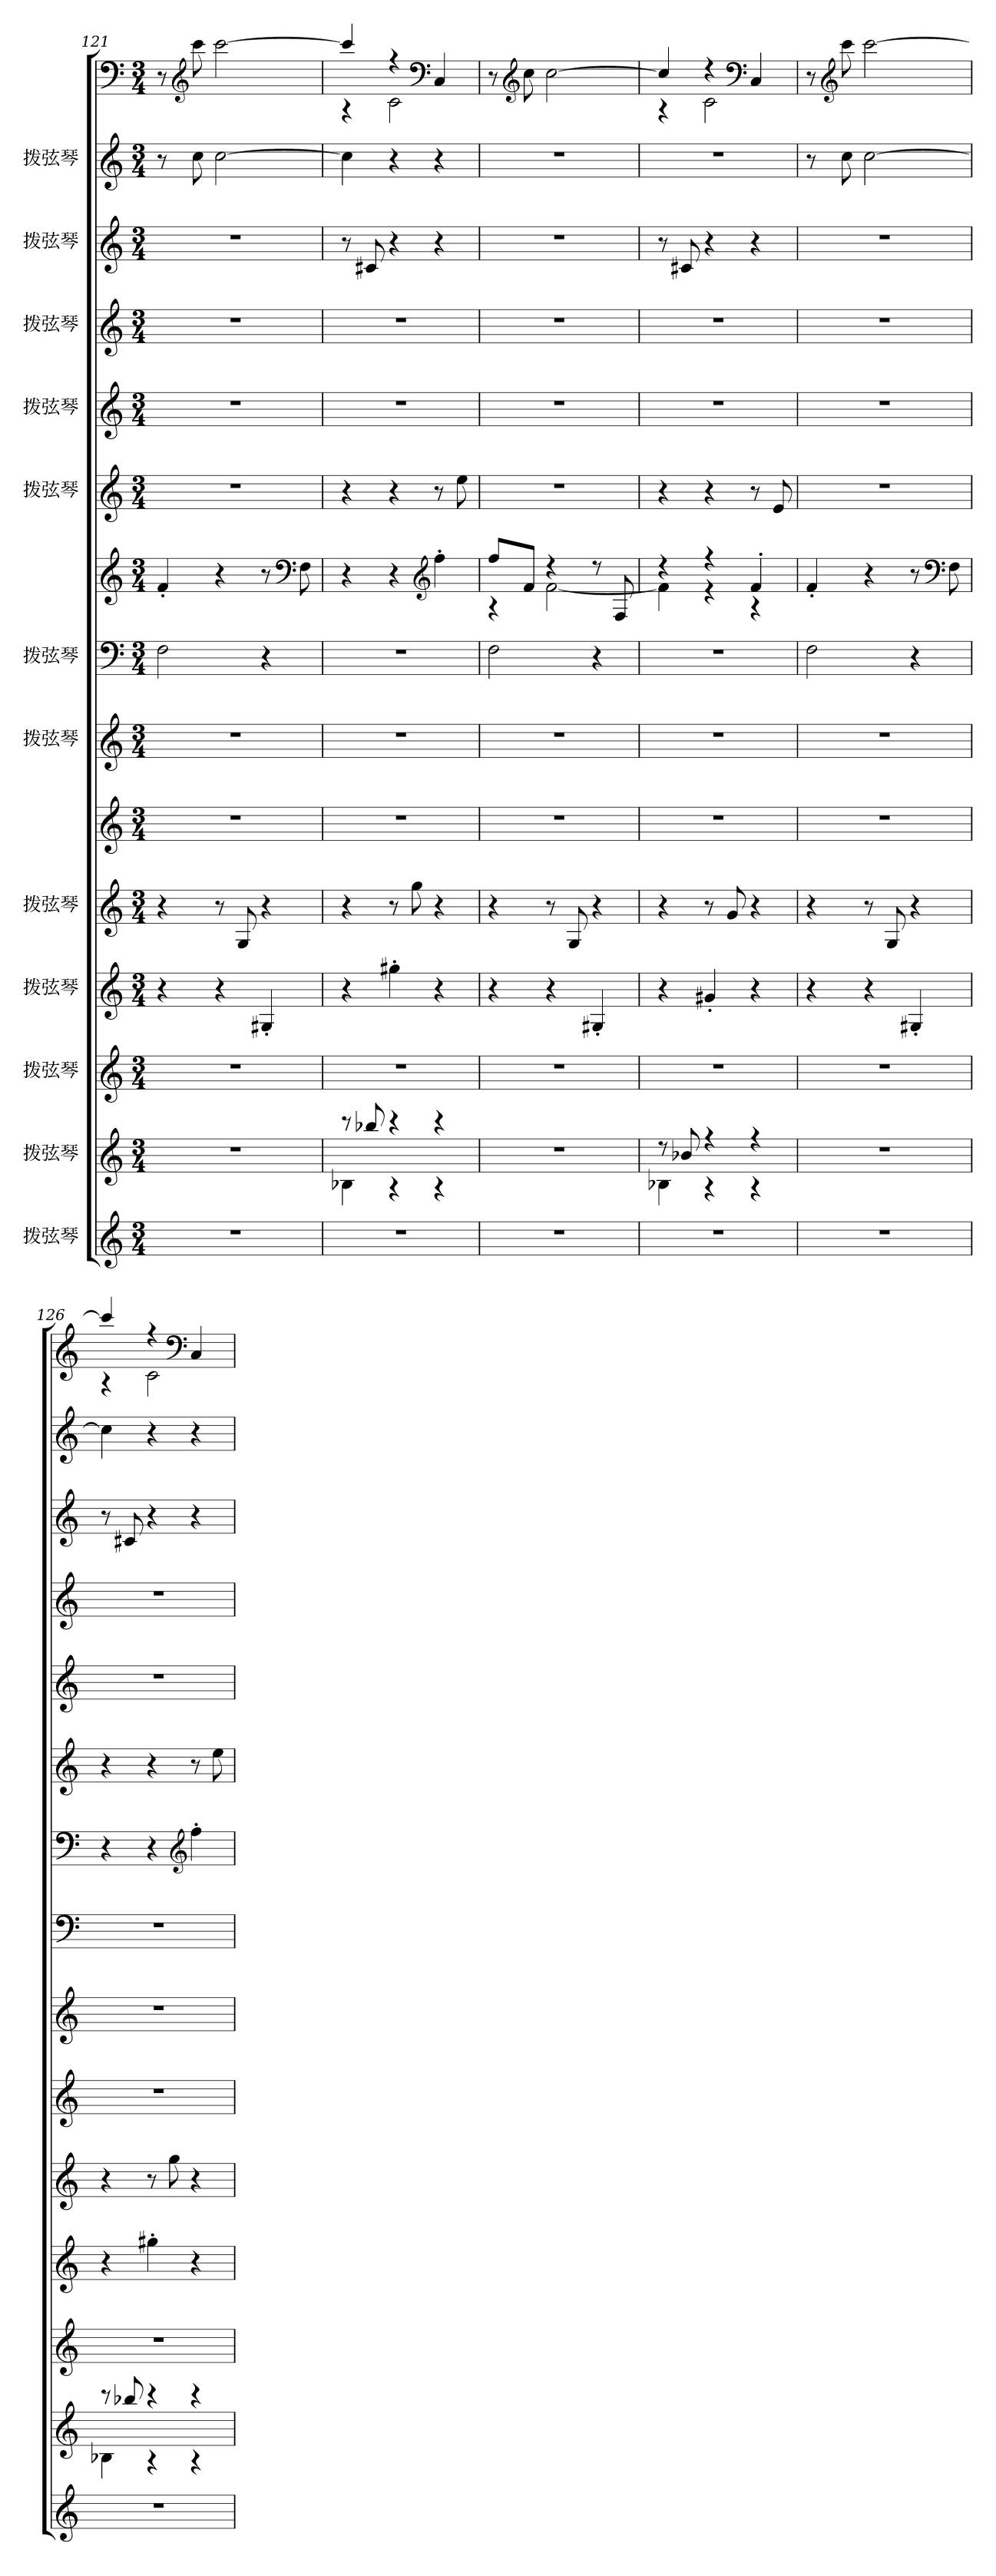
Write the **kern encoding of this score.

**kern	**kern	**kern	**kern	**kern	**kern	**kern	**kern	**kern	**kern	**kern	**kern	**kern	**kern	**kern
*part12	*part11	*part10	*part9	*part8	*part8	*part7	*part6	*part6	*part5	*part4	*part3	*part2	*part1	*part1
*staff15	*staff14	*staff13	*staff12	*staff11	*staff10	*staff9	*staff8	*staff7	*staff6	*staff5	*staff4	*staff3	*staff2	*staff1
*I"拨弦琴	*I"拨弦琴	*I"拨弦琴	*I"拨弦琴	*I"拨弦琴	*	*I"拨弦琴	*I"拨弦琴	*	*I"拨弦琴	*I"拨弦琴	*I"拨弦琴	*I"拨弦琴	*I"拨弦琴	*
*clefG2	*clefG2	*clefG2	*clefG2	*clefG2	*clefG2	*clefG2	*clefF4	*clefG2	*clefG2	*clefG2	*clefG2	*clefG2	*clefG2	*clefF4
*k[]	*k[]	*k[]	*k[]	*k[]	*k[]	*k[]	*k[]	*k[]	*k[]	*k[]	*k[]	*k[]	*k[]	*k[]
*M3/4	*M3/4	*M3/4	*M3/4	*M3/4	*M3/4	*M3/4	*M3/4	*M3/4	*M3/4	*M3/4	*M3/4	*M3/4	*M3/4	*M3/4
=121	=121	=121	=121	=121	=121	=121	=121	=121	=121	=121	=121	=121	=121	=121
2.r	2.r	2.r	4r	4r	2.r	2.r	2F\	4f'/	2.r	2.r	2.r	2.r	8r	8r
*	*	*	*	*	*	*	*	*	*	*	*	*	*	*clefG2
.	.	.	.	.	.	.	.	.	.	.	.	.	8cc\	8ccc\
.	.	.	4r	8r	.	.	.	4r	.	.	.	.	[2cc\	[2ccc\
.	.	.	.	8G/	.	.	.	.	.	.	.	.	.	.
.	.	.	4G#X'/	4r	.	.	4r	8r	.	.	.	.	.	.
*	*	*	*	*	*	*	*	*clefF4	*	*	*	*	*	*
.	.	.	.	.	.	.	.	8F\	.	.	.	.	.	.
=122	=122	=122	=122	=122	=122	=122	=122	=122	=122	=122	=122	=122	=122	=122
*	*^	*	*	*	*	*	*	*	*	*	*	*	*	*^
2.r	8r	4B-X\	2.r	4r	4r	2.r	2.r	2.r	4r	4r	2.r	2.r	8r	4cc\]	4ccc/]	4r
.	8bb-X/	.	.	.	.	.	.	.	.	.	.	.	8c#X/	.	.	.
.	4r	4r	.	4gg#X'\	8r	.	.	.	4r	4r	.	.	4r	4r	4r	2c\
.	.	.	.	.	8gg\	.	.	.	.	.	.	.	.	.	.	.
*	*	*	*	*	*	*	*	*	*clefG2	*	*	*	*	*	*clefF4	*
.	4r	4r	.	4r	4r	.	.	.	4ff'\	8r	.	.	4r	4r	4C/	.
.	.	.	.	.	.	.	.	.	.	8ee\	.	.	.	.	.	.
*	*v	*v	*	*	*	*	*	*	*	*	*	*	*	*	*v	*v
=123	=123	=123	=123	=123	=123	=123	=123	=123	=123	=123	=123	=123	=123	=123
*	*	*	*	*	*	*	*	*^	*	*	*	*	*	*
2.r	2.r	2.r	4r	4r	2.r	2.r	2F\	8ff/L	4r	2.r	2.r	2.r	2.r	2.r	8r
*	*	*	*	*	*	*	*	*	*	*	*	*	*	*	*clefG2
.	.	.	.	.	.	.	.	8f/J	.	.	.	.	.	.	8cc\
.	.	.	4r	8r	.	.	.	4r	[2f\	.	.	.	.	.	[2cc\
.	.	.	.	8G/	.	.	.	.	.	.	.	.	.	.	.
.	.	.	4G#X'/	4r	.	.	4r	8r	.	.	.	.	.	.	.
.	.	.	.	.	.	.	.	8F/	.	.	.	.	.	.	.
!!LO:PB:g=z
=124	=124	=124	=124	=124	=124	=124	=124	=124	=124	=124	=124	=124	=124	=124	=124
*	*^	*	*	*	*	*	*	*	*	*	*	*	*	*	*^
2.r	8r	4B-X\	2.r	4r	4r	2.r	2.r	2.r	4r	4f\]	4r	2.r	2.r	8r	2.r	4cc/]	4r
.	8b-X/	.	.	.	.	.	.	.	.	.	.	.	.	8c#X/	.	.	.
.	4r	4r	.	4g#X'/	8r	.	.	.	4r	4r	4r	.	.	4r	.	4r	2c\
.	.	.	.	.	8g/	.	.	.	.	.	.	.	.	.	.	.	.
*	*	*	*	*	*	*	*	*	*	*	*	*	*	*	*	*clefF4	*
.	4r	4r	.	4r	4r	.	.	.	4f'/	4r	8r	.	.	4r	.	4C/	.
.	.	.	.	.	.	.	.	.	.	.	8e/	.	.	.	.	.	.
*	*v	*v	*	*	*	*	*	*	*v	*v	*	*	*	*	*	*v	*v
=125	=125	=125	=125	=125	=125	=125	=125	=125	=125	=125	=125	=125	=125	=125
2.r	2.r	2.r	4r	4r	2.r	2.r	2F\	4f'/	2.r	2.r	2.r	2.r	8r	8r
*	*	*	*	*	*	*	*	*	*	*	*	*	*	*clefG2
.	.	.	.	.	.	.	.	.	.	.	.	.	8cc\	8ccc\
.	.	.	4r	8r	.	.	.	4r	.	.	.	.	[2cc\	[2ccc\
.	.	.	.	8G/	.	.	.	.	.	.	.	.	.	.
.	.	.	4G#X'/	4r	.	.	4r	8r	.	.	.	.	.	.
*	*	*	*	*	*	*	*	*clefF4	*	*	*	*	*	*
.	.	.	.	.	.	.	.	8F\	.	.	.	.	.	.
=126	=126	=126	=126	=126	=126	=126	=126	=126	=126	=126	=126	=126	=126	=126
*	*^	*	*	*	*	*	*	*	*	*	*	*	*	*^
2.r	8r	4B-X\	2.r	4r	4r	2.r	2.r	2.r	4r	4r	2.r	2.r	8r	4cc\]	4ccc/]	4r
.	8bb-X/	.	.	.	.	.	.	.	.	.	.	.	8c#X/	.	.	.
.	4r	4r	.	4gg#X'\	8r	.	.	.	4r	4r	.	.	4r	4r	4r	2c\
.	.	.	.	.	8gg\	.	.	.	.	.	.	.	.	.	.	.
*	*	*	*	*	*	*	*	*	*clefG2	*	*	*	*	*	*clefF4	*
.	4r	4r	.	4r	4r	.	.	.	4ff'\	8r	.	.	4r	4r	4C/	.
.	.	.	.	.	.	.	.	.	.	8ee\	.	.	.	.	.	.
*	*v	*v	*	*	*	*	*	*	*	*	*	*	*	*	*v	*v
=	=	=	=	=	=	=	=	=	=	=	=	=	=	=
*-	*-	*-	*-	*-	*-	*-	*-	*-	*-	*-	*-	*-	*-	*-
